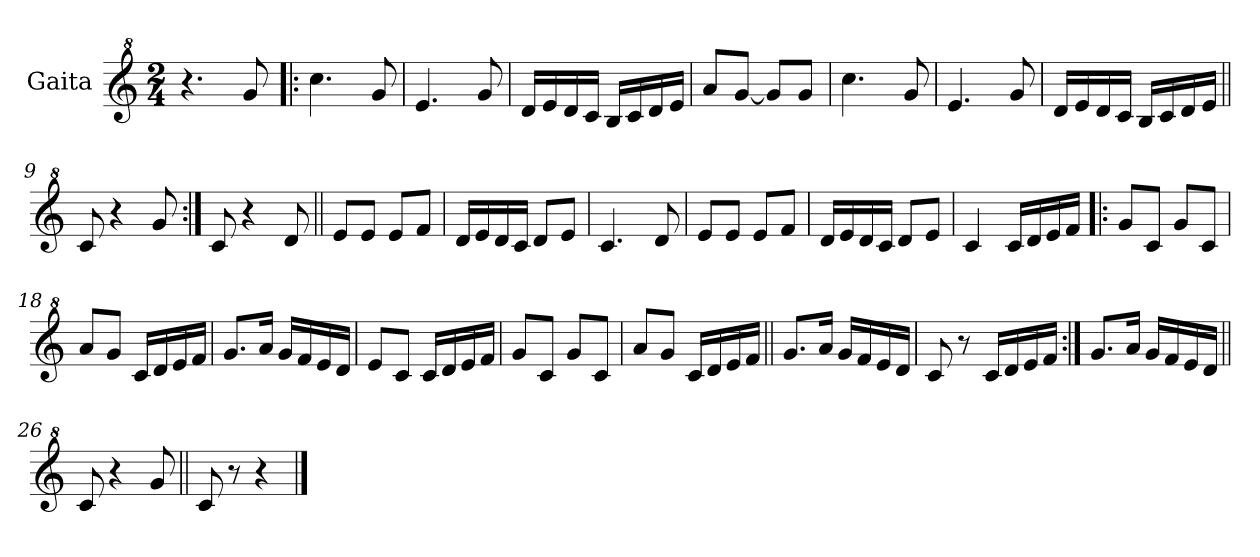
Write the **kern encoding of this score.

**kern
*part1
*staff1
*I"Gaita
*clefG^2
*k[]
*M2/4
*MM120
=1
4.r
8gg/
=2!|:
4.ccc\
8gg/
=3
4.ee/
8gg/
=4
16dd/LL
16ee/
16dd/
16cc/JJ
16b/LL
16cc/
16dd/
16ee/JJ
=5
8aa/L
[8gg/J
8gg/L]
8gg/J
=6
4.ccc\
8gg/
=7
4.ee/
8gg/
=8
16dd/LL
16ee/
16dd/
16cc/JJ
16b/LL
16cc/
16dd/
16ee/JJ
!!LO:LB:g=z
=9||
8cc/
4r
8gg/
=10:|!
8cc/
4r
8dd/
=11||
8ee/L
8ee/J
8ee/L
8ff/J
=12
16dd/LL
16ee/
16dd/
16cc/JJ
8dd/L
8ee/J
=13
4.cc/
8dd/
=14
8ee/L
8ee/J
8ee/L
8ff/J
=15
16dd/LL
16ee/
16dd/
16cc/JJ
8dd/L
8ee/J
=16
4cc/
16cc/LL
16dd/
16ee/
16ff/JJ
=17!|:
8gg/L
8cc/J
8gg/L
8cc/J
!!LO:LB:g=z
=18
8aa/L
8gg/J
16cc/LL
16dd/
16ee/
16ff/JJ
=19
8.gg/L
16aa/Jk
16gg/LL
16ff/
16ee/
16dd/JJ
=20
8ee/L
8cc/J
16cc/LL
16dd/
16ee/
16ff/JJ
=21
8gg/L
8cc/J
8gg/L
8cc/J
=22
8aa/L
8gg/J
16cc/LL
16dd/
16ee/
16ff/JJ
=23||
8.gg/L
16aa/Jk
16gg/LL
16ff/
16ee/
16dd/JJ
=24
8cc/
8r
16cc/LL
16dd/
16ee/
16ff/JJ
!!LO:LB:g=z
=25:|!
8.gg/L
16aa/Jk
16gg/LL
16ff/
16ee/
16dd/JJ
=26||
8cc/
4r
8gg/
=27||
8cc/
8r
4r
==
*-
